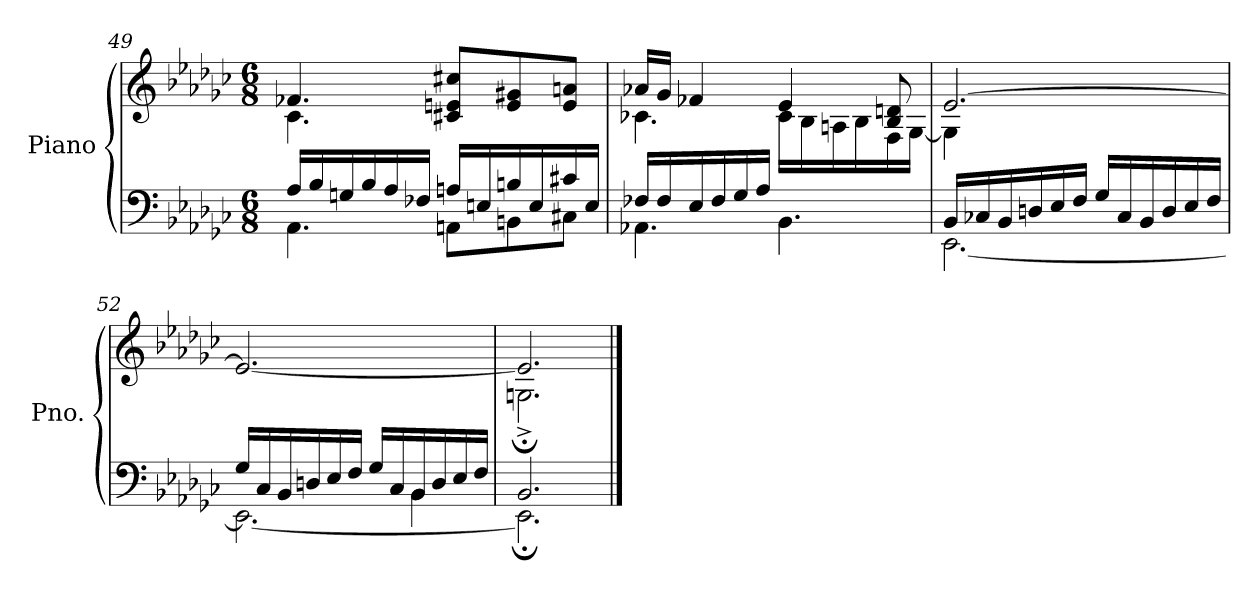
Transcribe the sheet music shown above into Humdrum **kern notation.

**kern	**kern
*part1	*part1
*staff2	*staff1
*I"Piano	*
*I'Pno.	*
*clefF4	*clefG2
*k[b-e-a-d-g-c-]	*k[b-e-a-d-g-c-]
*M6/8	*M6/8
=49	=49
*^	*^
16A-/LL	4.AA-\	4.f-X/	4.c-\
16B-/	.	.	.
16Gn/	.	.	.
16B-/	.	.	.
16A-/	.	.	.
16F-X/JJ	.	.	.
16An/LL	8AAn\L	8c#X/ 8en/ 8cc#X/L	4.ryy
16En/	.	.	.
16Bn/	8BBn\	8e/ 8g#X/	.
16E/	.	.	.
16c#X/	8C#X\J	8e/ 8an/J	.
16E/JJ	.	.	.
=50	=50	=50	=50
16F-X/LL	4.AA-X\	16a-X/LL	4.c-X\
16F-/	.	16g-/JJ	.
16E-/	.	4f-X/	.
16F-/	.	.	.
16G-/	.	.	.
16A-/JJ	.	.	.
4.ryy	4.BB-\	4e-/	16c-\LL
.	.	.	16B-\
.	.	.	16An\
.	.	.	16B-\
.	.	8B-/ 8dn/	16F\
.	.	.	[16G-\JJ
!!LO:LB:g=z	!!
=51	=51	=51	=51
16BB-/LL	[2.EE-\	[2.e-/	4G-\]
16C-X/	.	.	.
16BB-/	.	.	.
16Dn/	.	.	.
16E-/	.	.	2ryy
16F/JJ	.	.	.
16G-/LL	.	.	.
16C-/	.	.	.
16BB-/	.	.	.
16D/	.	.	.
16E-/	.	.	.
16F/JJ	.	.	.
*	*	*v	*v
=52	=52	=52
*	*^	*
16G-/LL	2.EE-\_	2ryy	2.e-/_
16C-/	.	.	.
16BB-/	.	.	.
16Dn/	.	.	.
16E-/	.	.	.
16F/JJ	.	.	.
16G-/LL	.	.	.
16C-/	.	.	.
16BB-/	.	4BB-\	.
16D/	.	.	.
16E-/	.	.	.
16F/JJ	.	.	.
*	*v	*v	*
=53	=53	=53
*	*	*^
2.BB-/	2.EE-;\]	2.e-/]	2.Gn;<^\
*v	*v	*	*
*	*v	*v
==	==
*-	*-
